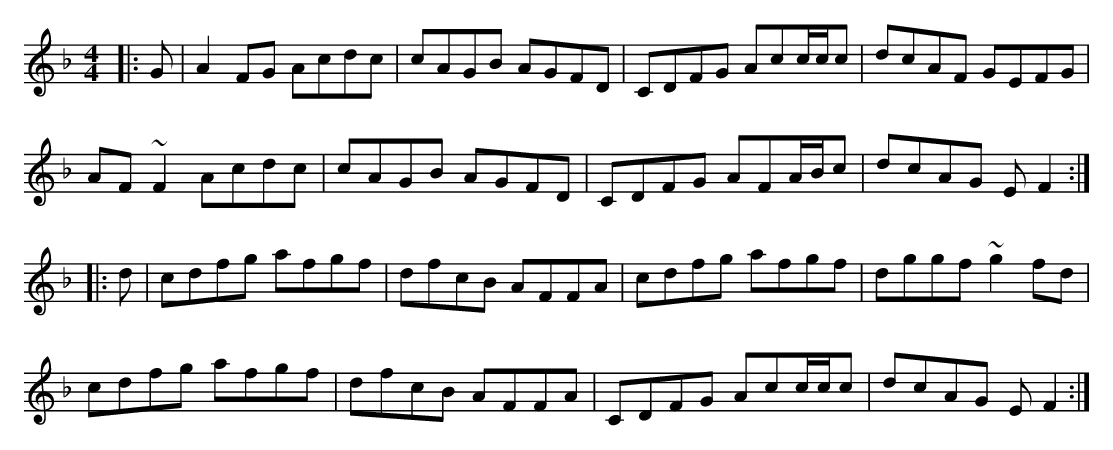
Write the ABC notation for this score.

X:1
M:4/4
K:F
|: G |A2FG Acdc|cAGB AGFD|CDFG Acc/c/c|dcAF GEFG|
AF~F2 Acdc|cAGB AGFD|CDFG AFA/B/c|dcAG EF2 :|
|: d |cdfg afgf|dfcB AFFA|cdfg afgf|dggf ~g2fd |
cdfg afgf|dfcB AFFA|CDFG Acc/c/c|dcAG EF2 :|
